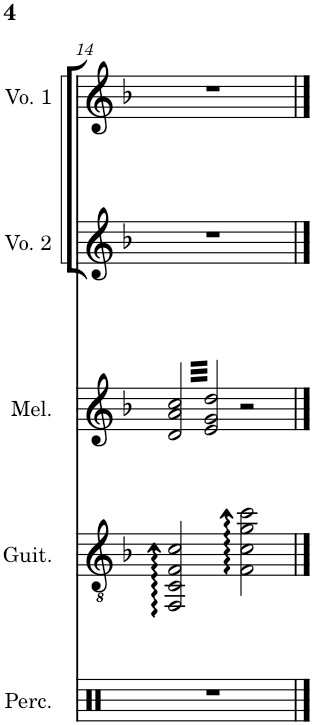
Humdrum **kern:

**kern	**kern	**kern	**kern	**kern
*part5	*part4	*part3	*part2	*part1
*staff5	*staff4	*staff3	*staff2	*staff1
*I"Percusison	*I"Guitars	*I"Melodica	*I"Voice 2	*I"Voice 1
*I'Perc.	*I'Guit.	*I'Mel.	*I'Vo. 2	*I'Vo. 1
!!LO:PB:g=z
*clefX	*clefGv2	*clefG2	*clefG2	*clefG2
*k[]	*k[b-]	*k[b-]	*k[b-]	*k[b-]
*M4/4	*M4/4	*M4/4	*M4/4	*M4/4
=14	=14	=14	=14	=14
*	*	*tremolo	*	*
1r	2FF/: 2C/: 2F/: 2c/:	64d/ 64a/ 64cc/LLLL	1r	1r
.	.	64e/ 64g/ 64dd/	.	.
.	.	64d/ 64a/ 64cc/	.	.
.	.	64e/ 64g/ 64dd/	.	.
.	.	64d/ 64a/ 64cc/	.	.
.	.	64e/ 64g/ 64dd/	.	.
.	.	64d/ 64a/ 64cc/	.	.
.	.	64e/ 64g/ 64dd/	.	.
.	.	64d/ 64a/ 64cc/	.	.
.	.	64e/ 64g/ 64dd/	.	.
.	.	64d/ 64a/ 64cc/	.	.
.	.	64e/ 64g/ 64dd/	.	.
.	.	64d/ 64a/ 64cc/	.	.
.	.	64e/ 64g/ 64dd/	.	.
.	.	64d/ 64a/ 64cc/	.	.
.	.	64e/ 64g/ 64dd/	.	.
.	.	64d/ 64a/ 64cc/	.	.
.	.	64e/ 64g/ 64dd/	.	.
.	.	64d/ 64a/ 64cc/	.	.
.	.	64e/ 64g/ 64dd/	.	.
.	.	64d/ 64a/ 64cc/	.	.
.	.	64e/ 64g/ 64dd/	.	.
.	.	64d/ 64a/ 64cc/	.	.
.	.	64e/ 64g/ 64dd/	.	.
.	.	64d/ 64a/ 64cc/	.	.
.	.	64e/ 64g/ 64dd/	.	.
.	.	64d/ 64a/ 64cc/	.	.
.	.	64e/ 64g/ 64dd/	.	.
.	.	64d/ 64a/ 64cc/	.	.
.	.	64e/ 64g/ 64dd/	.	.
.	.	64d/ 64a/ 64cc/	.	.
.	.	64e/ 64g/ 64dd/JJJJ	.	.
*	*	*Xtremolo	*	*
.	2F\: 2c\: 2g\: 2cc\:	2r	.	.
.	.	.	.	.
.	.	.	.	.
.	.	.	.	.
.	.	.	.	.
.	.	.	.	.
.	.	.	.	.
.	.	.	.	.
.	.	.	.	.
.	.	.	.	.
.	.	.	.	.
.	.	.	.	.
.	.	.	.	.
.	.	.	.	.
.	.	.	.	.
.	.	.	.	.
==	==	==	==	==
*-	*-	*-	*-	*-
